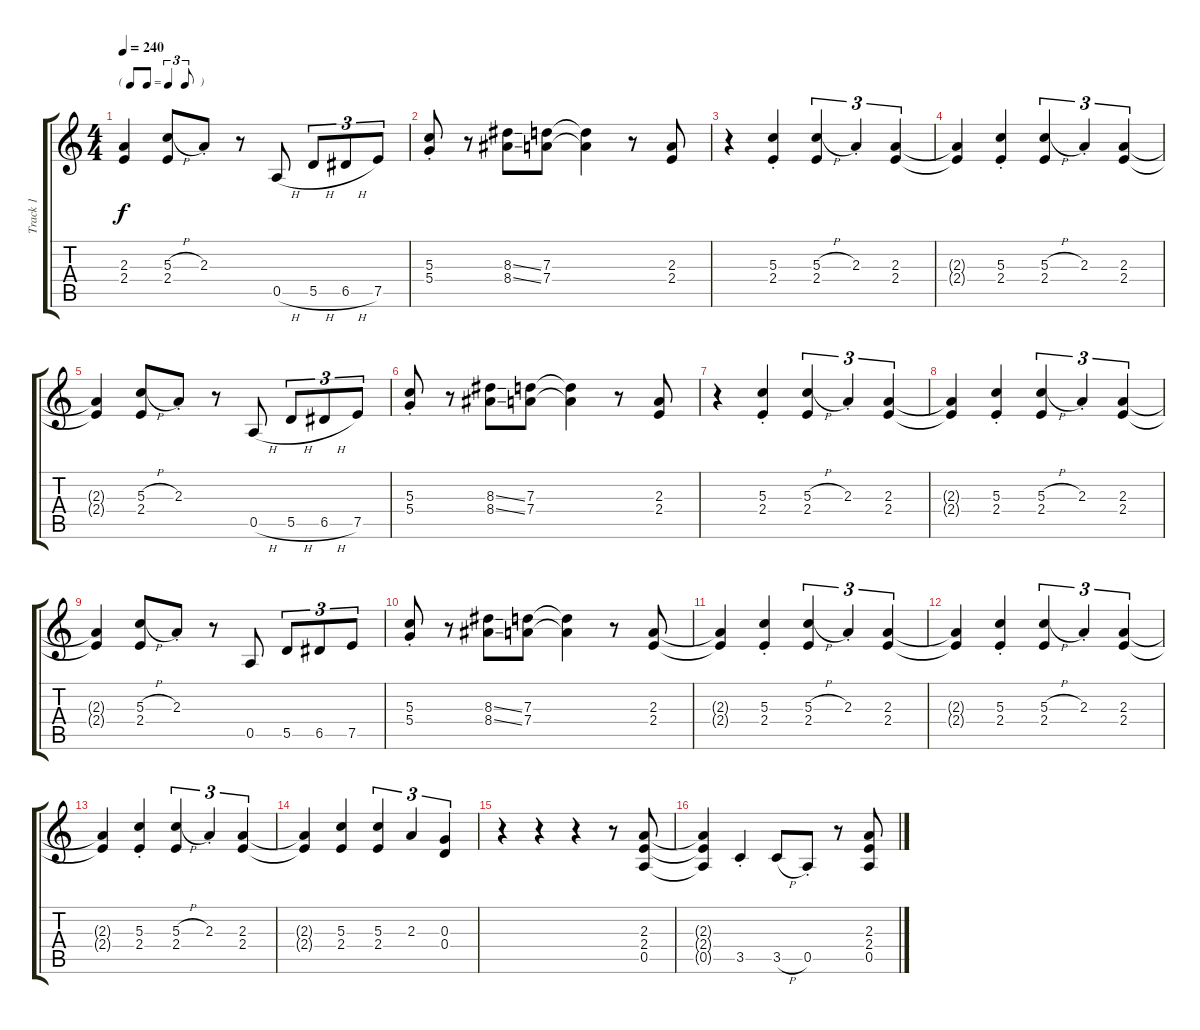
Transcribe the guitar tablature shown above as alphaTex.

\track ("Track 1" "Track 1") {instrument distortionguitar}
\staff {score tabs}
\tuning (E4 B3 G3 D3 A2 E2) {hide}
\ts (4 4)
\tf triplet8th
\tempo 240
\clef g2
\ks c
(2.3{t} 2.4{t}).4{dy f} (5.3{h} 2.4).8 2.3{st}.8 r.8 0.5{h}.8 5.5{h}.8{tu (3 2)} 6.5{h}.8{tu (3 2)} 7.5.8{tu (3 2)} |
(5.3{st} 5.4).8 r.8 (8.3{ss} 8.4{ss}).8 (7.3 7.4).8 (7.3{t} 7.4{t}).4 r.8 (2.3 2.4).8 |
r.4 (5.3{st} 2.4).4 (5.3{h} 2.4).4{tu (3 2)} 2.3{st}.4{tu (3 2)} (2.3 2.4).4{tu (3 2)} |
(2.3{t} 2.4{t}).4 (5.3 2.4{st}).4 (5.3{h} 2.4).4{tu (3 2)} 2.3{st}.4{tu (3 2)} (2.3 2.4).4{tu (3 2)} |
(2.3{t} 2.4{t}).4 (5.3{h} 2.4).8 2.3{st}.8 r.8 0.5{h}.8 5.5{h}.8{tu (3 2)} 6.5{h}.8{tu (3 2)} 7.5.8{tu (3 2)} |
(5.3{st} 5.4).8 r.8 (8.3{ss} 8.4{ss}).8 (7.3 7.4).8 (7.3{t} 7.4{t}).4 r.8 (2.3 2.4).8 |
r.4 (5.3{st} 2.4).4 (5.3{h} 2.4).4{tu (3 2)} 2.3{st}.4{tu (3 2)} (2.3 2.4).4{tu (3 2)} |
(2.3{t} 2.4{t}).4 (5.3 2.4{st}).4 (5.3{h} 2.4).4{tu (3 2)} 2.3{st}.4{tu (3 2)} (2.3 2.4).4{tu (3 2)} |
(2.3{t} 2.4{t}).4 (5.3{h} 2.4).8 2.3{st}.8 r.8 0.5.8 5.5.8{tu (3 2)} 6.5.8{tu (3 2)} 7.5.8{tu (3 2)} |
(5.3{st} 5.4).8 r.8 (8.3{ss} 8.4{ss}).8 (7.3 7.4).8 (7.3{t} 7.4{t}).4 r.8 (2.3 2.4).8 |
(2.3{t} 2.4{t}).4 (5.3 2.4{st}).4 (5.3{h} 2.4).4{tu (3 2)} 2.3{st}.4{tu (3 2)} (2.3 2.4).4{tu (3 2)} |
(2.3{t} 2.4{t}).4 (5.3 2.4{st}).4 (5.3{h} 2.4).4{tu (3 2)} 2.3{st}.4{tu (3 2)} (2.3 2.4).4{tu (3 2)} |
(2.3{t} 2.4{t}).4 (5.3 2.4{st}).4 (5.3{h} 2.4).4{tu (3 2)} 2.3{st}.4{tu (3 2)} (2.3 2.4).4{tu (3 2)} |
(2.3{t} 2.4{t}).4 (5.3 2.4).4 (5.3 2.4).4{tu (3 2)} 2.3.4{tu (3 2)} (0.3 0.4).4{tu (3 2)} |
r.4 r.4 r.4 r.8 (2.3 2.4 0.5).8 |
(2.3{t} 2.4{t} 0.5{t}).4 3.5{st}.4 3.5{h}.8 0.5{st}.8 r.8 (2.3 2.4 0.5).8
